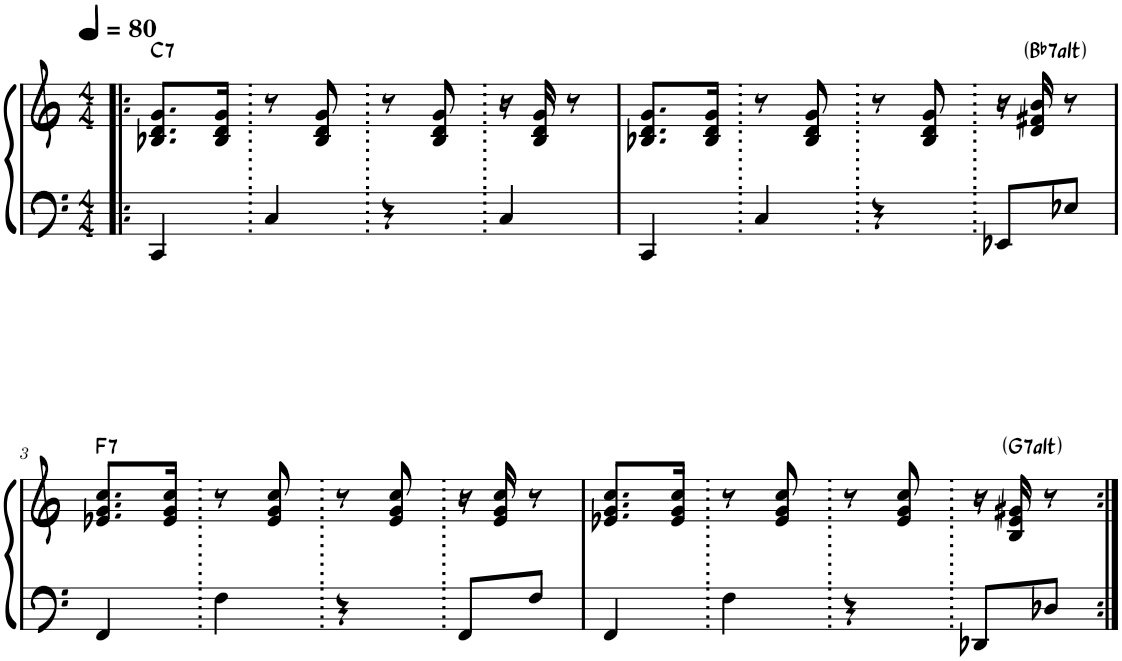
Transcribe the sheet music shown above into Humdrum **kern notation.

**kern	**kern	**harte
*part1	*part1	*part1
*staff2	*staff1	*
*I"Clavinet	*	*
*I'Clav.	*	*
*clefF4	*clefG2	*
*k[]	*k[]	*
*M4/4	*M4/4	*
*MM80	*MM80	*
=1!|:	=1!|:	=1!|:
!	!	!LO:H:kt=7
4CC/	8.B-X/ 8.d/ 8.g/L	C:7
.	16B-/ 16d/ 16g/Jk	.
4C/	8r	.
.	8B-/ 8d/ 8g/	.
4r	8r	.
.	8B-/ 8d/ 8g/	.
4C/	16r	.
.	16B-/ 16d/ 16g/	.
.	8r	.
=2.	=2.	=2.
4CC/	8.B-X/ 8.d/ 8.g/L	.
.	16B-/ 16d/ 16g/Jk	.
4C/	8r	.
.	8B-/ 8d/ 8g/	.
4r	8r	.
.	8B-/ 8d/ 8g/	.
8EE-X/L	16r	.
!	!	!LO:H:kt=7
.	16d/ 16f#X/ 16b/	Bb:(3,b5,#5,b7,b9,#9)
8E-X/J	8r	.
!!LO:LB:g=z
=3.	=3.	=3.
!	!	!LO:H:kt=7
4FF/	8.e-X/ 8.g/ 8.cc/L	F:7
.	16e-/ 16g/ 16cc/Jk	.
4F\	8r	.
.	8e-/ 8g/ 8cc/	.
4r	8r	.
.	8e-/ 8g/ 8cc/	.
8FF/L	16r	.
.	16e-/ 16g/ 16cc/	.
8F/J	8r	.
=4.	=4.	=4.
4FF/	8.e-X/ 8.g/ 8.cc/L	.
.	16e-/ 16g/ 16cc/Jk	.
4F\	8r	.
.	8e-/ 8g/ 8cc/	.
4r	8r	.
.	8e-/ 8g/ 8cc/	.
8DD-X/L	16r	.
!	!	!LO:H:kt=7
.	16B/ 16e-/ 16g#X/	G:(3,b5,#5,b7,b9,#9)
8D-X/J	8r	.
=:|!	=:|!	=:|!
*-	*-	*-
